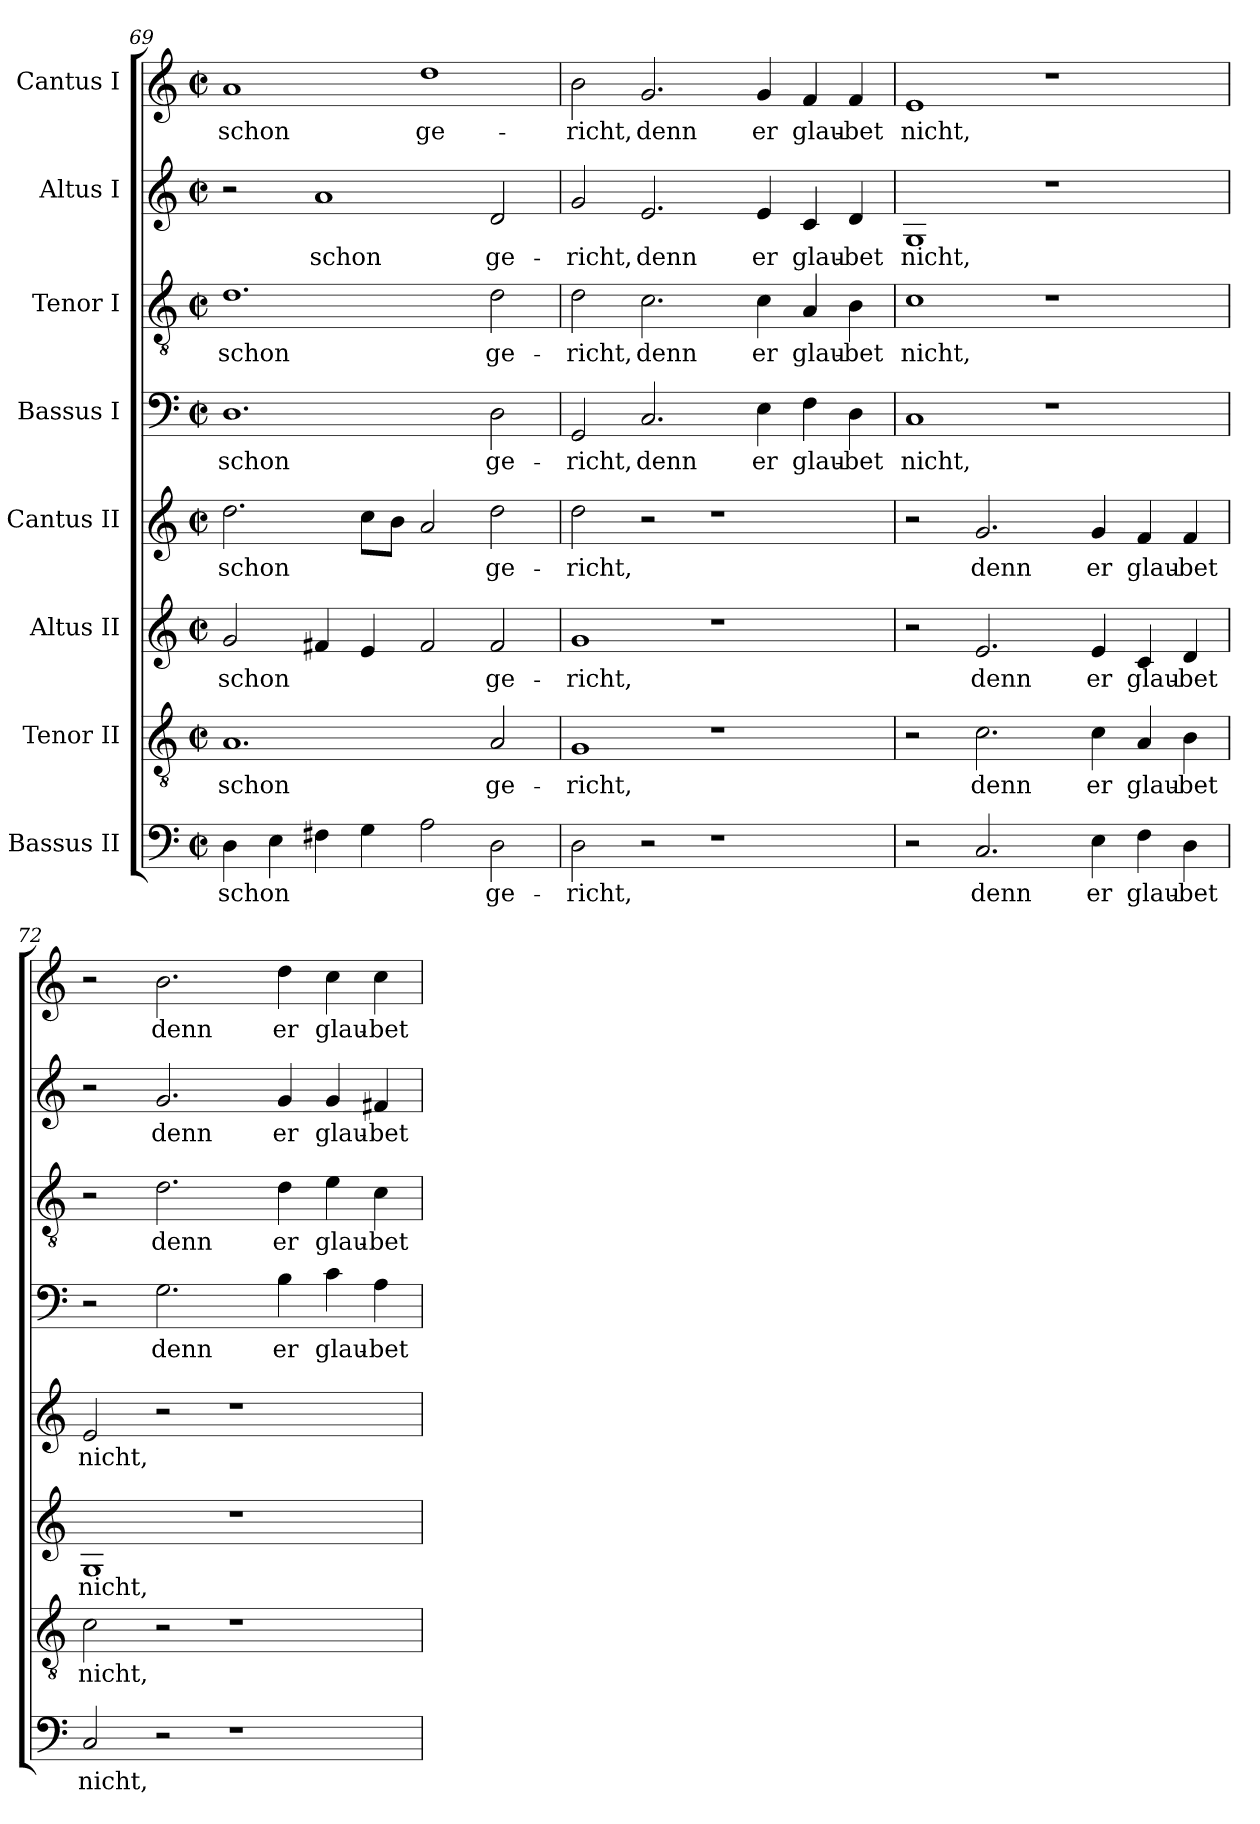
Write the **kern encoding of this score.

**kern	**text	**kern	**text	**kern	**text	**kern	**text	**kern	**text	**kern	**text	**kern	**text	**kern	**text
*part8	*part8	*part7	*part7	*part6	*part6	*part5	*part5	*part4	*part4	*part3	*part3	*part2	*part2	*part1	*part1
*staff8	*staff8	*staff7	*staff7	*staff6	*staff6	*staff5	*staff5	*staff4	*staff4	*staff3	*staff3	*staff2	*staff2	*staff1	*staff1
*I"Bassus II	*	*I"Tenor II	*	*I"Altus II	*	*I"Cantus II	*	*I"Bassus I	*	*I"Tenor I	*	*I"Altus I	*	*I"Cantus I	*
*clefF4	*	*clefGv2	*	*clefG2	*	*clefG2	*	*clefF4	*	*clefGv2	*	*clefG2	*	*clefG2	*
*k[]	*	*k[]	*	*k[]	*	*k[]	*	*k[]	*	*k[]	*	*k[]	*	*k[]	*
*M4/2	*	*M4/2	*	*M4/2	*	*M4/2	*	*M4/2	*	*M4/2	*	*M4/2	*	*M4/2	*
*met(c|)	*	*met(c|)	*	*met(c|)	*	*met(c|)	*	*met(c|)	*	*met(c|)	*	*met(c|)	*	*met(c|)	*
=69	=69	=69	=69	=69	=69	=69	=69	=69	=69	=69	=69	=69	=69	=69	=69
!	!LO:LY:b	!	!LO:LY:b	!	!LO:LY:b	!	!LO:LY:b	!	!LO:LY:b	!	!LO:LY:b	!	!	!	!LO:LY:b
4D\	schon	1.A	schon	2g/	schon	2.dd\	schon	1.D	schon	1.d	schon	2r	.	1a	schon
4E\	.	.	.	.	.	.	.	.	.	.	.	.	.	.	.
!	!	!	!	!	!	!	!	!	!	!	!	!	!LO:LY:b	!	!
4F#X\	.	.	.	4f#X/	.	.	.	.	.	.	.	1a	schon	.	.
4G\	.	.	.	4e/	.	8cc\L	.	.	.	.	.	.	.	.	.
.	.	.	.	.	.	8b\J	.	.	.	.	.	.	.	.	.
!	!	!	!	!	!	!	!	!	!	!	!	!	!	!	!LO:LY:b
2A\	.	.	.	2f#/	.	2a/	.	.	.	.	.	.	.	1dd	ge-
!	!LO:LY:b	!	!LO:LY:b	!	!LO:LY:b	!	!LO:LY:b	!	!LO:LY:b	!	!LO:LY:b	!	!LO:LY:b	!	!
2D\	ge-	2A/	ge-	2f#/	ge-	2dd\	ge-	2D\	ge-	2d\	ge-	2d/	ge-	.	.
!!LO:PB:g=z
=70	=70	=70	=70	=70	=70	=70	=70	=70	=70	=70	=70	=70	=70	=70	=70
!	!LO:LY:b	!	!LO:LY:b	!	!LO:LY:b	!	!LO:LY:b	!	!LO:LY:b	!	!LO:LY:b	!	!LO:LY:b	!	!LO:LY:b
2D\	-richt,	1G	-richt,	1g	-richt,	2dd\	-richt,	2GG/	-richt,	2d\	-richt,	2g/	-richt,	2b\	-richt,
!	!	!	!	!	!	!	!	!	!LO:LY:b	!	!LO:LY:b	!	!LO:LY:b	!	!LO:LY:b
2r	.	.	.	.	.	2r	.	2.C/	denn	2.c\	denn	2.e/	denn	2.g/	denn
1r	.	1r	.	1r	.	1r	.	.	.	.	.	.	.	.	.
!	!	!	!	!	!	!	!	!	!LO:LY:b	!	!LO:LY:b	!	!LO:LY:b	!	!LO:LY:b
.	.	.	.	.	.	.	.	4E\	er	4c\	er	4e/	er	4g/	er
!	!	!	!	!	!	!	!	!	!LO:LY:b	!	!LO:LY:b	!	!LO:LY:b	!	!LO:LY:b
.	.	.	.	.	.	.	.	4F\	glau-	4A/	glau-	4c/	glau-	4f/	glau-
!	!	!	!	!	!	!	!	!	!LO:LY:b	!	!LO:LY:b	!	!LO:LY:b	!	!LO:LY:b
.	.	.	.	.	.	.	.	4D\	-bet	4B\	-bet	4d/	-bet	4f/	-bet
=71	=71	=71	=71	=71	=71	=71	=71	=71	=71	=71	=71	=71	=71	=71	=71
!	!	!	!	!	!	!	!	!	!LO:LY:b	!	!LO:LY:b	!	!LO:LY:b	!	!LO:LY:b
2r	.	2r	.	2r	.	2r	.	1C	nicht,	1c	nicht,	1G	nicht,	1e	nicht,
!	!LO:LY:b	!	!LO:LY:b	!	!LO:LY:b	!	!LO:LY:b	!	!	!	!	!	!	!	!
2.C/	denn	2.c\	denn	2.e/	denn	2.g/	denn	.	.	.	.	.	.	.	.
.	.	.	.	.	.	.	.	1r	.	1r	.	1r	.	1r	.
!	!LO:LY:b	!	!LO:LY:b	!	!LO:LY:b	!	!LO:LY:b	!	!	!	!	!	!	!	!
4E\	er	4c\	er	4e/	er	4g/	er	.	.	.	.	.	.	.	.
!	!LO:LY:b	!	!LO:LY:b	!	!LO:LY:b	!	!LO:LY:b	!	!	!	!	!	!	!	!
4F\	glau-	4A/	glau-	4c/	glau-	4f/	glau-	.	.	.	.	.	.	.	.
!	!LO:LY:b	!	!LO:LY:b	!	!LO:LY:b	!	!LO:LY:b	!	!	!	!	!	!	!	!
4D\	-bet	4B\	-bet	4d/	-bet	4f/	-bet	.	.	.	.	.	.	.	.
=72	=72	=72	=72	=72	=72	=72	=72	=72	=72	=72	=72	=72	=72	=72	=72
!	!LO:LY:b	!	!LO:LY:b	!	!LO:LY:b	!	!LO:LY:b	!	!	!	!	!	!	!	!
2C/	nicht,	2c\	nicht,	1G	nicht,	2e/	nicht,	2r	.	2r	.	2r	.	2r	.
!	!	!	!	!	!	!	!	!	!LO:LY:b	!	!LO:LY:b	!	!LO:LY:b	!	!LO:LY:b
2r	.	2r	.	.	.	2r	.	2.G\	denn	2.d\	denn	2.g/	denn	2.b\	denn
1r	.	1r	.	1r	.	1r	.	.	.	.	.	.	.	.	.
!	!	!	!	!	!	!	!	!	!LO:LY:b	!	!LO:LY:b	!	!LO:LY:b	!	!LO:LY:b
.	.	.	.	.	.	.	.	4B\	er	4d\	er	4g/	er	4dd\	er
!	!	!	!	!	!	!	!	!	!LO:LY:b	!	!LO:LY:b	!	!LO:LY:b	!	!LO:LY:b
.	.	.	.	.	.	.	.	4c\	glau-	4e\	glau-	4g/	glau-	4cc\	glau-
!	!	!	!	!	!	!	!	!	!LO:LY:b	!	!LO:LY:b	!	!LO:LY:b	!	!LO:LY:b
.	.	.	.	.	.	.	.	4A\	-bet	4c\	-bet	4f#X/	-bet	4cc\	-bet
=	=	=	=	=	=	=	=	=	=	=	=	=	=	=	=
*-	*-	*-	*-	*-	*-	*-	*-	*-	*-	*-	*-	*-	*-	*-	*-
